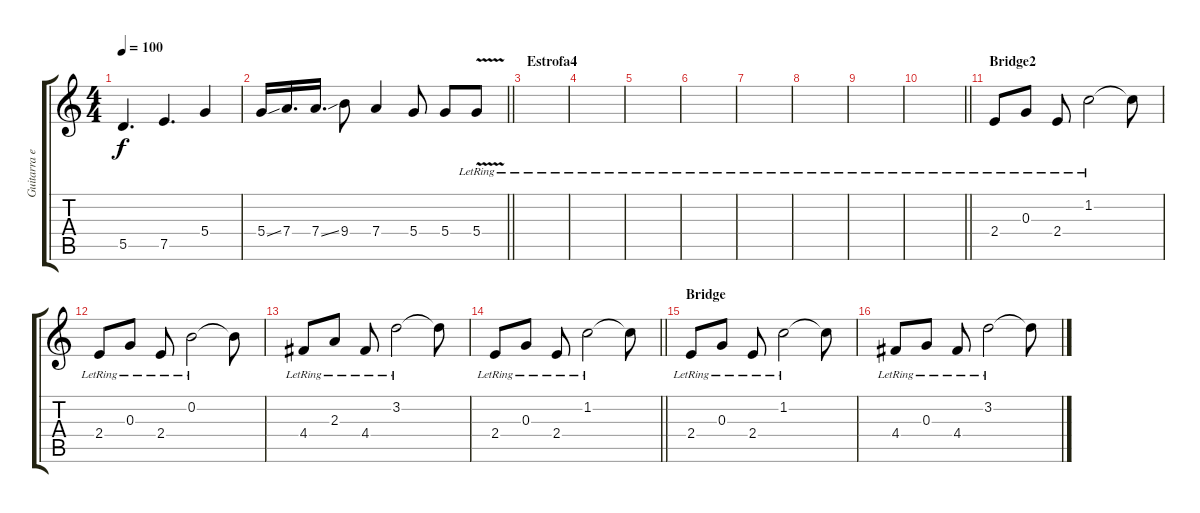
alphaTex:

\track ("Guitarra elèctrica" "Guitarra e") {instrument electricguitarjazz}
\staff {score tabs}
\tuning (E4 B3 G3 D3 A2 E2) {hide}
\ts (4 4)
\tempo 100
\clef g2
\ks c
5.5.4{d dy f} 7.5.4{d} 5.4.4 |
\barLineRight lightlight
5.4{ss}.16 7.4.16{d} 7.4{ss}.16{d} 9.4.8 7.4.4 5.4.8 5.4.8 5.4{v lr}.8 |
\section ("" "Estrofa4")
|
|
|
|
|
|
|
\barLineRight lightlight
|
\section ("" "Bridge2")
2.4{lr}.8 0.3{lr}.8 2.4{lr}.8 1.2{lr}.2 1.2{t}.8 |
2.4{lr}.8 0.3{lr}.8 2.4{lr}.8 0.2{lr}.2 0.2{t}.8 |
4.4{lr}.8 2.3{lr}.8 4.4{lr}.8 3.2{lr}.2 3.2{t}.8 |
\barLineRight lightlight
2.4{lr}.8 0.3{lr}.8 2.4{lr}.8 1.2{lr}.2 1.2{t}.8 |
\section ("" "Bridge")
2.4{lr}.8 0.3{lr}.8 2.4{lr}.8 1.2{lr}.2 1.2{t}.8 |
4.4{lr}.8 0.3{lr}.8 4.4{lr}.8 3.2{lr}.2 3.2{t}.8
